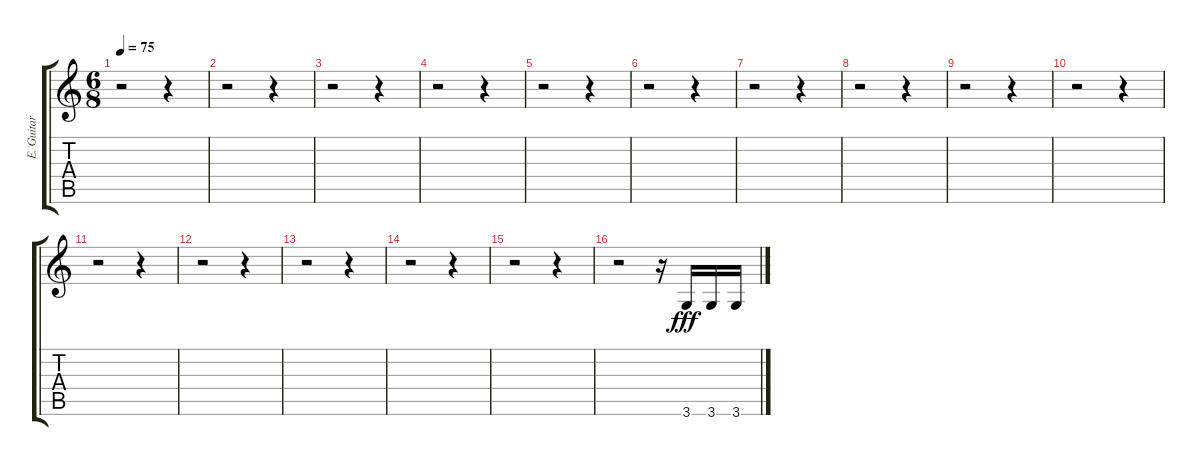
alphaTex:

\track ("E. Guitar (dist. center)" "E. Guitar ") {instrument distortionguitar}
\staff {score tabs}
\tuning (E4 B3 G3 D3 A2 E2) {hide}
\ts (6 8)
\tempo 75
\clef g2
\ks c
r.2{dy fff} r.4 |
r.2 r.4 |
r.2 r.4 |
r.2 r.4 |
r.2 r.4 |
r.2 r.4 |
r.2 r.4 |
r.2 r.4 |
r.2 r.4 |
r.2 r.4 |
r.2 r.4 |
r.2 r.4 |
r.2 r.4 |
r.2 r.4 |
r.2 r.4 |
r.2 r.16 3.6.16 3.6.16 3.6.16
